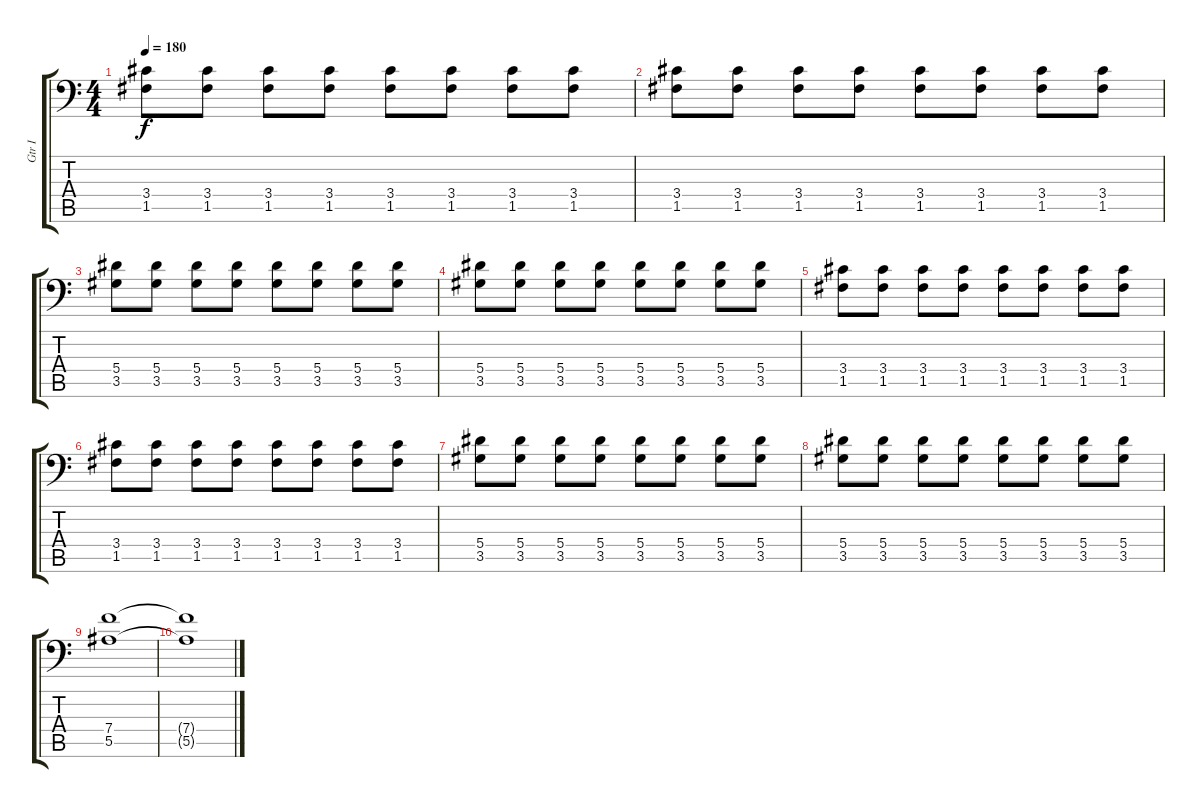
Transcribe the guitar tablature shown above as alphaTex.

\track ("Gtr I" "Gtr I") {instrument distortionguitar}
\staff {score tabs}
\tuning (C4 G3 Eb3 Bb2 F2 Bb1) {hide}
\ts (4 4)
\tempo 180
\clef f4
\ks c
(3.4 1.5).8{dy f} (3.4 1.5).8 (3.4 1.5).8 (3.4 1.5).8 (3.4 1.5).8 (3.4 1.5).8 (3.4 1.5).8 (3.4 1.5).8 |
(3.4 1.5).8 (3.4 1.5).8 (3.4 1.5).8 (3.4 1.5).8 (3.4 1.5).8 (3.4 1.5).8 (3.4 1.5).8 (3.4 1.5).8 |
(5.4 3.5).8 (5.4 3.5).8 (5.4 3.5).8 (5.4 3.5).8 (5.4 3.5).8 (5.4 3.5).8 (5.4 3.5).8 (5.4 3.5).8 |
(5.4 3.5).8 (5.4 3.5).8 (5.4 3.5).8 (5.4 3.5).8 (5.4 3.5).8 (5.4 3.5).8 (5.4 3.5).8 (5.4 3.5).8 |
(3.4 1.5).8 (3.4 1.5).8 (3.4 1.5).8 (3.4 1.5).8 (3.4 1.5).8 (3.4 1.5).8 (3.4 1.5).8 (3.4 1.5).8 |
(3.4 1.5).8 (3.4 1.5).8 (3.4 1.5).8 (3.4 1.5).8 (3.4 1.5).8 (3.4 1.5).8 (3.4 1.5).8 (3.4 1.5).8 |
(5.4 3.5).8 (5.4 3.5).8 (5.4 3.5).8 (5.4 3.5).8 (5.4 3.5).8 (5.4 3.5).8 (5.4 3.5).8 (5.4 3.5).8 |
(5.4 3.5).8 (5.4 3.5).8 (5.4 3.5).8 (5.4 3.5).8 (5.4 3.5).8 (5.4 3.5).8 (5.4 3.5).8 (5.4 3.5).8 |
(7.4 5.5).1 |
(7.4{t} 5.5{t}).1
